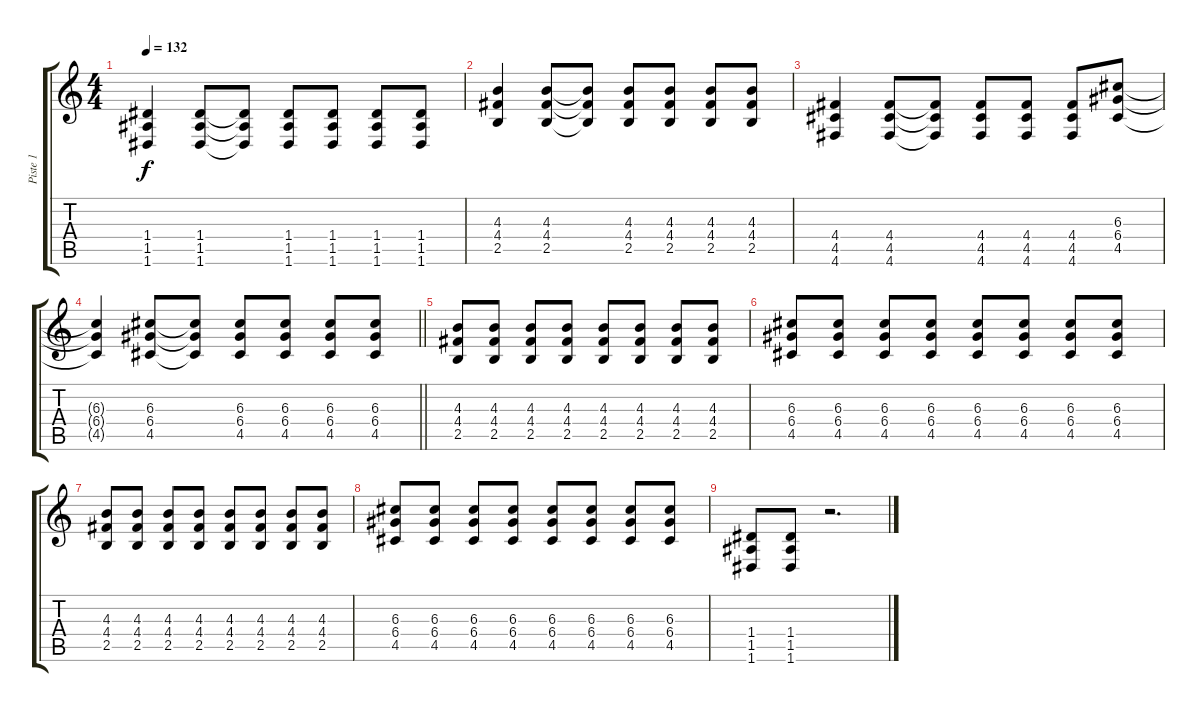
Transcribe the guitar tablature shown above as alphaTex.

\track ("Piste 1" "Piste 1") {instrument distortionguitar}
\staff {score tabs}
\tuning (E4 B3 G3 D3 A2 D2) {hide}
\ts (4 4)
\tempo 132
\clef g2
\ks c
(1.4 1.5 1.6).4{dy f} (1.4 1.5 1.6).8 (1.4{t} 1.5{t} 1.6{t}).8 (1.4 1.5 1.6).8 (1.4 1.5 1.6).8 (1.4 1.5 1.6).8 (1.4 1.5 1.6).8 |
(4.3 4.4 2.5).4 (4.3 4.4 2.5).8 (4.3{t} 4.4{t} 2.5{t}).8 (4.3 4.4 2.5).8 (4.3 4.4 2.5).8 (4.3 4.4 2.5).8 (4.3 4.4 2.5).8 |
(4.4 4.5 4.6).4 (4.4 4.5 4.6).8 (4.4{t} 4.5{t} 4.6{t}).8 (4.4 4.5 4.6).8 (4.4 4.5 4.6).8 (4.4 4.5 4.6).8 (6.3 6.4 4.5).8 |
\barLineRight lightlight
(6.3{t} 6.4{t} 4.5{t}).4 (6.3 6.4 4.5).8 (6.3{t} 6.4{t} 4.5{t}).8 (6.3 6.4 4.5).8 (6.3 6.4 4.5).8 (6.3 6.4 4.5).8 (6.3 6.4 4.5).8 |
(4.3 4.4 2.5).8 (4.3 4.4 2.5).8 (4.3 4.4 2.5).8 (4.3 4.4 2.5).8 (4.3 4.4 2.5).8 (4.3 4.4 2.5).8 (4.3 4.4 2.5).8 (4.3 4.4 2.5).8 |
(6.3 6.4 4.5).8 (6.3 6.4 4.5).8 (6.3 6.4 4.5).8 (6.3 6.4 4.5).8 (6.3 6.4 4.5).8 (6.3 6.4 4.5).8 (6.3 6.4 4.5).8 (6.3 6.4 4.5).8 |
(4.3 4.4 2.5).8 (4.3 4.4 2.5).8 (4.3 4.4 2.5).8 (4.3 4.4 2.5).8 (4.3 4.4 2.5).8 (4.3 4.4 2.5).8 (4.3 4.4 2.5).8 (4.3 4.4 2.5).8 |
(6.3 6.4 4.5).8 (6.3 6.4 4.5).8 (6.3 6.4 4.5).8 (6.3 6.4 4.5).8 (6.3 6.4 4.5).8 (6.3 6.4 4.5).8 (6.3 6.4 4.5).8 (6.3 6.4 4.5).8 |
(1.4 1.5 1.6).8 (1.4 1.5 1.6).8 r.2{d}
